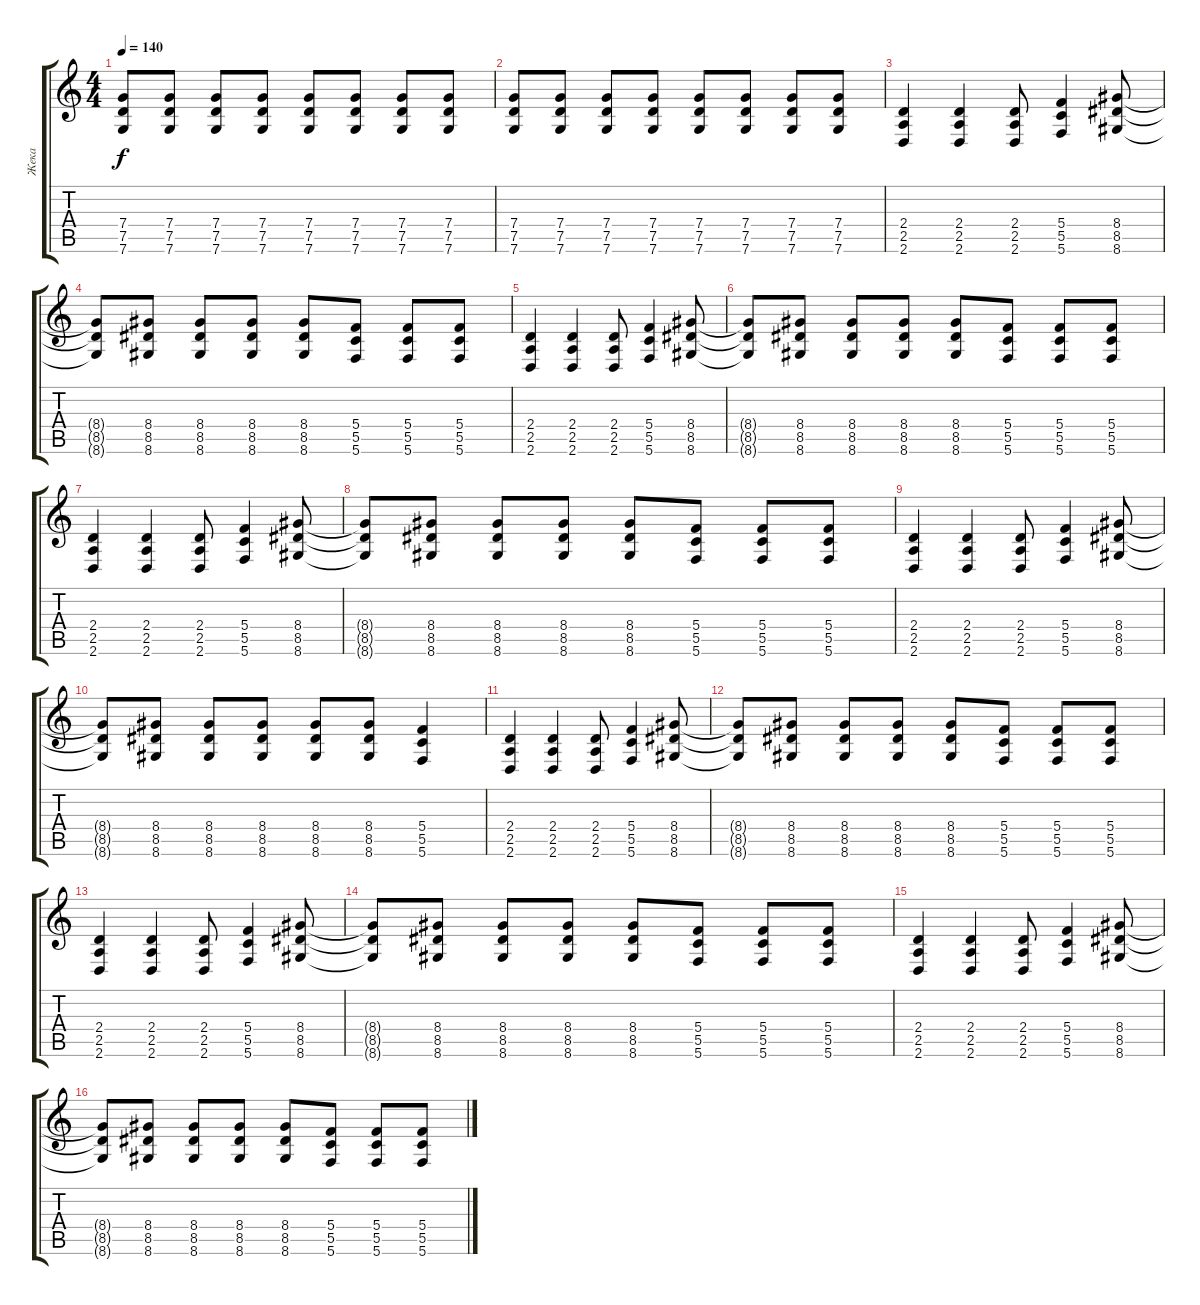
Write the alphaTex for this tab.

\track ("Жека" "Жека") {instrument overdrivenguitar}
\staff {score tabs}
\tuning (D4 A3 F3 C3 G2 C2) {hide}
\ts (4 4)
\tempo 140
\clef g2
\ks c
(7.4 7.5 7.6).8{dy f} (7.4 7.5 7.6).8 (7.4 7.5 7.6).8 (7.4 7.5 7.6).8 (7.4 7.5 7.6).8 (7.4 7.5 7.6).8 (7.4 7.5 7.6).8 (7.4 7.5 7.6).8 |
(7.4 7.5 7.6).8 (7.4 7.5 7.6).8 (7.4 7.5 7.6).8 (7.4 7.5 7.6).8 (7.4 7.5 7.6).8 (7.4 7.5 7.6).8 (7.4 7.5 7.6).8 (7.4 7.5 7.6).8 |
(2.4 2.5 2.6).4 (2.4 2.5 2.6).4 (2.4 2.5 2.6).8 (5.4 5.5 5.6).4 (8.4 8.5 8.6).8 |
(8.4{t} 8.5{t} 8.6{t}).8 (8.4 8.5 8.6).8 (8.4 8.5 8.6).8 (8.4 8.5 8.6).8 (8.4 8.5 8.6).8 (5.4 5.5 5.6).8 (5.4 5.5 5.6).8 (5.4 5.5 5.6).8 |
(2.4 2.5 2.6).4 (2.4 2.5 2.6).4 (2.4 2.5 2.6).8 (5.4 5.5 5.6).4 (8.4 8.5 8.6).8 |
(8.4{t} 8.5{t} 8.6{t}).8 (8.4 8.5 8.6).8 (8.4 8.5 8.6).8 (8.4 8.5 8.6).8 (8.4 8.5 8.6).8 (5.4 5.5 5.6).8 (5.4 5.5 5.6).8 (5.4 5.5 5.6).8 |
(2.4 2.5 2.6).4 (2.4 2.5 2.6).4 (2.4 2.5 2.6).8 (5.4 5.5 5.6).4 (8.4 8.5 8.6).8 |
(8.4{t} 8.5{t} 8.6{t}).8 (8.4 8.5 8.6).8 (8.4 8.5 8.6).8 (8.4 8.5 8.6).8 (8.4 8.5 8.6).8 (5.4 5.5 5.6).8 (5.4 5.5 5.6).8 (5.4 5.5 5.6).8 |
(2.4 2.5 2.6).4 (2.4 2.5 2.6).4 (2.4 2.5 2.6).8 (5.4 5.5 5.6).4 (8.4 8.5 8.6).8 |
(8.4{t} 8.5{t} 8.6{t}).8 (8.4 8.5 8.6).8 (8.4 8.5 8.6).8 (8.4 8.5 8.6).8 (8.4 8.5 8.6).8 (8.4 8.5 8.6).8 (5.4 5.5 5.6).4 |
(2.4 2.5 2.6).4 (2.4 2.5 2.6).4 (2.4 2.5 2.6).8 (5.4 5.5 5.6).4 (8.4 8.5 8.6).8 |
(8.4{t} 8.5{t} 8.6{t}).8 (8.4 8.5 8.6).8 (8.4 8.5 8.6).8 (8.4 8.5 8.6).8 (8.4 8.5 8.6).8 (5.4 5.5 5.6).8 (5.4 5.5 5.6).8 (5.4 5.5 5.6).8 |
(2.4 2.5 2.6).4 (2.4 2.5 2.6).4 (2.4 2.5 2.6).8 (5.4 5.5 5.6).4 (8.4 8.5 8.6).8 |
(8.4{t} 8.5{t} 8.6{t}).8 (8.4 8.5 8.6).8 (8.4 8.5 8.6).8 (8.4 8.5 8.6).8 (8.4 8.5 8.6).8 (5.4 5.5 5.6).8 (5.4 5.5 5.6).8 (5.4 5.5 5.6).8 |
(2.4 2.5 2.6).4 (2.4 2.5 2.6).4 (2.4 2.5 2.6).8 (5.4 5.5 5.6).4 (8.4 8.5 8.6).8 |
(8.4{t} 8.5{t} 8.6{t}).8 (8.4 8.5 8.6).8 (8.4 8.5 8.6).8 (8.4 8.5 8.6).8 (8.4 8.5 8.6).8 (5.4 5.5 5.6).8 (5.4 5.5 5.6).8 (5.4 5.5 5.6).8
